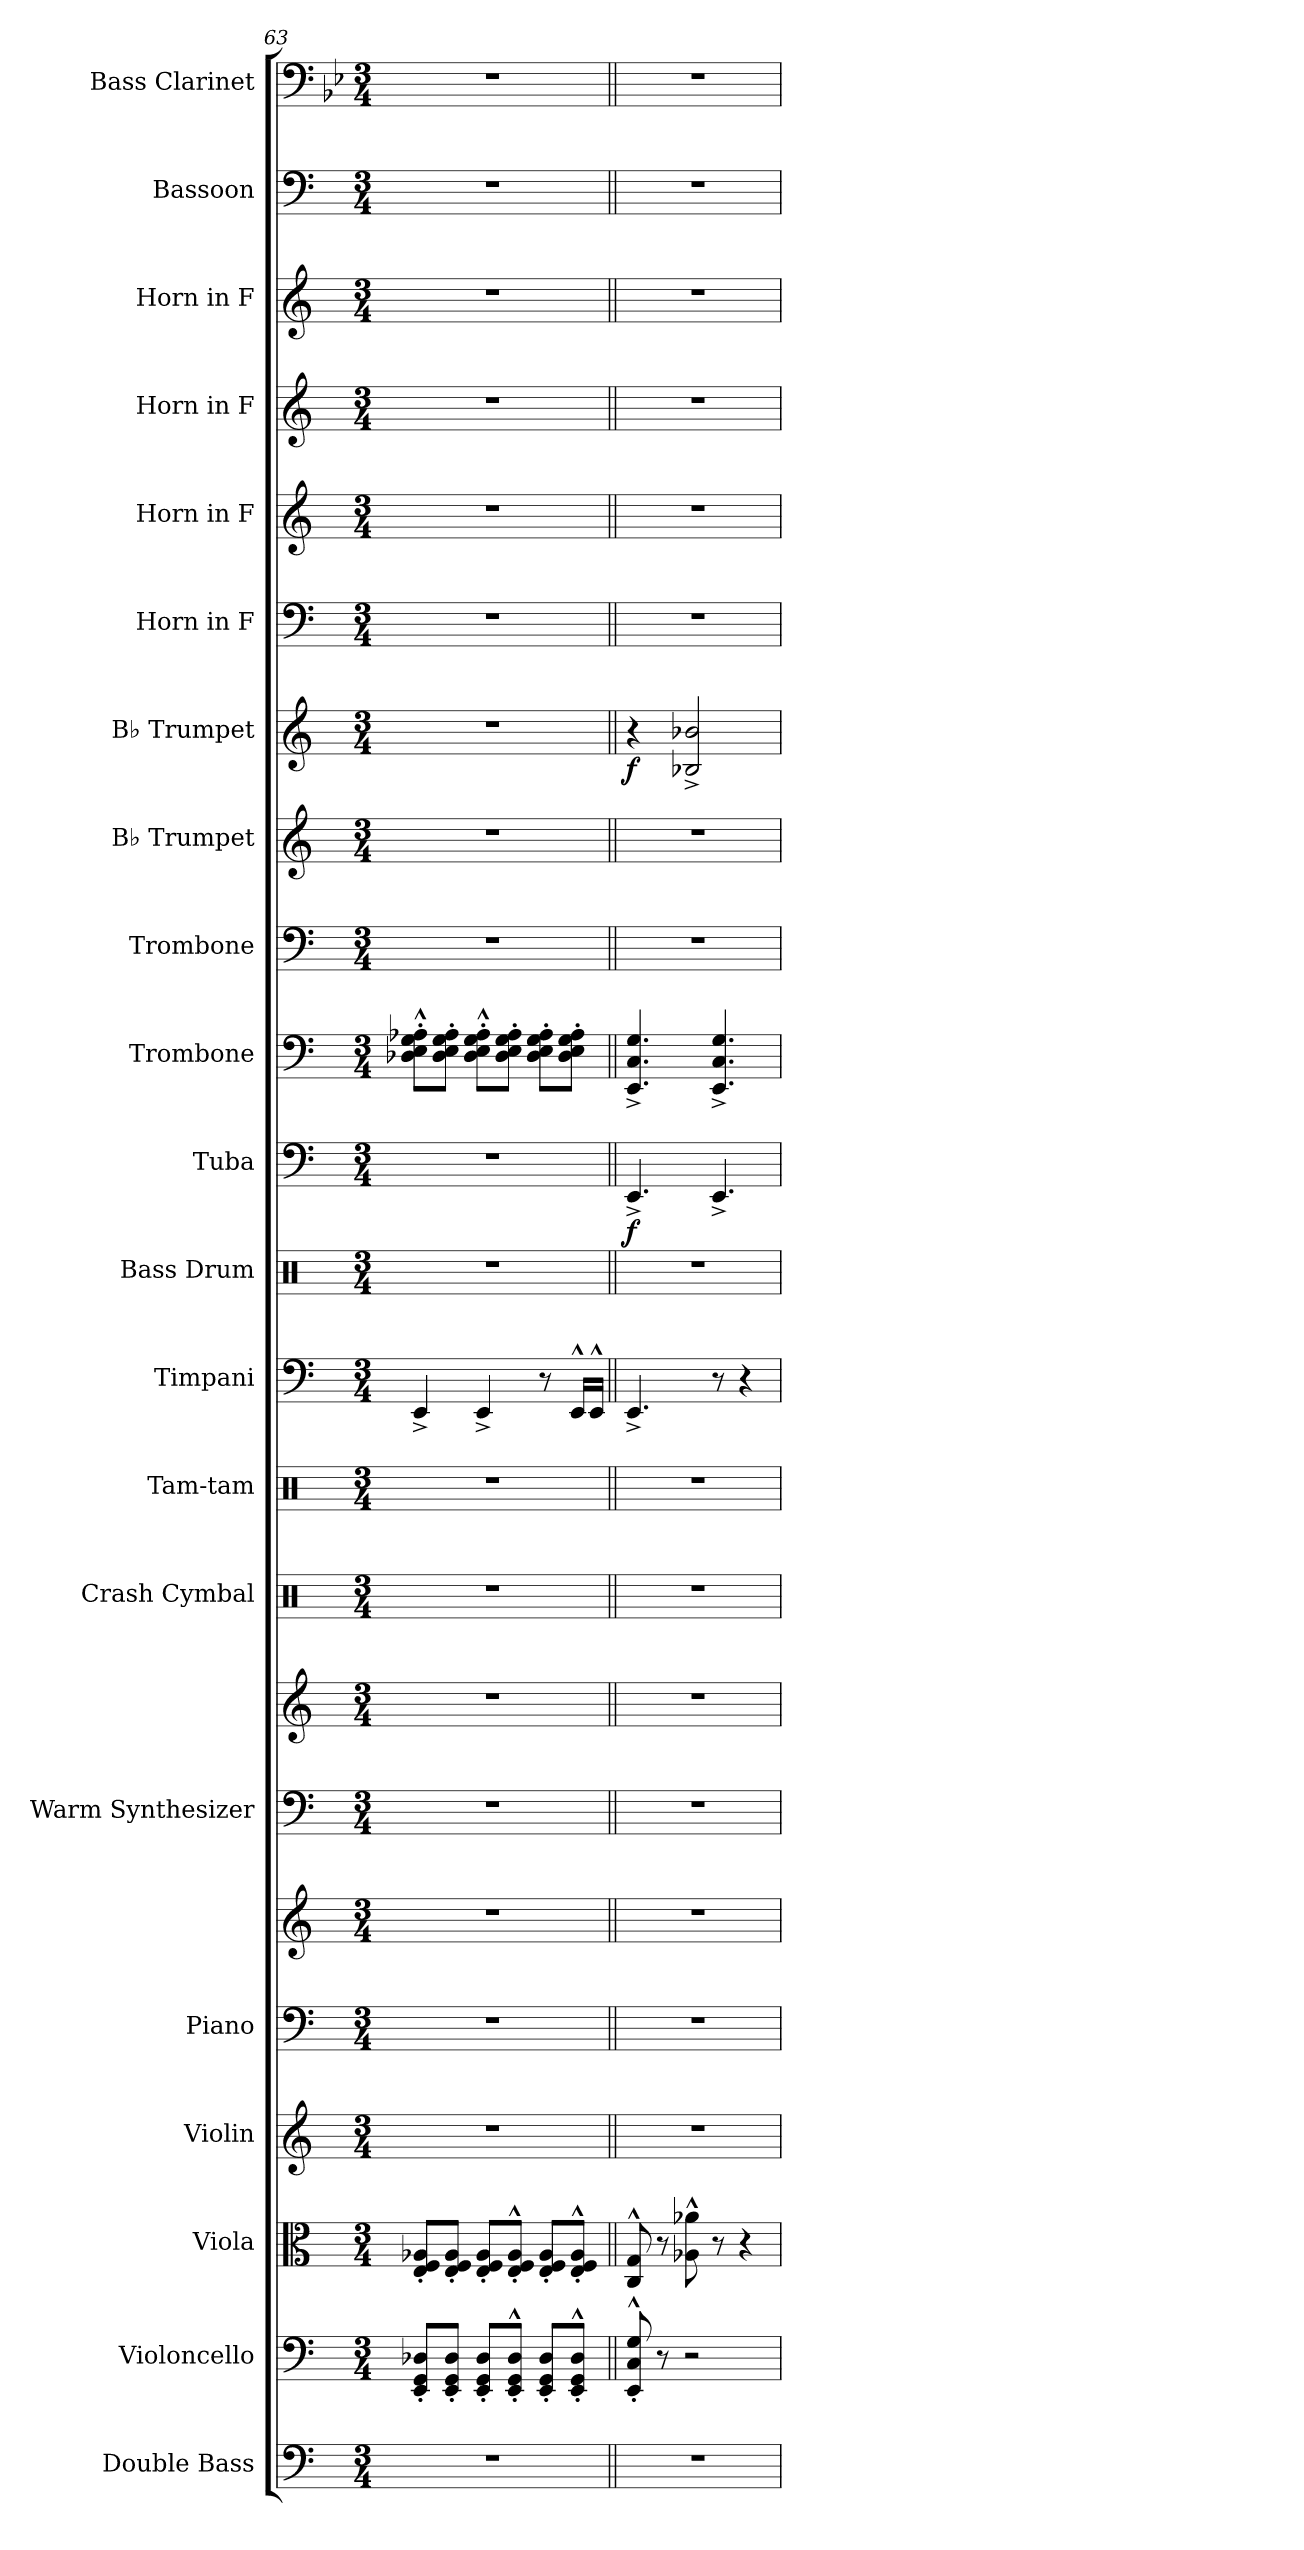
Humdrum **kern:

**kern	**kern	**kern	**kern	**kern	**kern	**kern	**kern	**kern	**kern	**kern	**kern	**kern	**dynam	**kern	**kern	**kern	**kern	**dynam	**kern	**kern	**kern	**kern	**kern	**kern
*part21	*part20	*part19	*part18	*part17	*part17	*part16	*part16	*part15	*part14	*part13	*part12	*part11	*part11	*part10	*part9	*part8	*part7	*part7	*part6	*part5	*part4	*part3	*part2	*part1
*staff23	*staff22	*staff21	*staff20	*staff19	*staff18	*staff17	*staff16	*staff15	*staff14	*staff13	*staff12	*staff11	*staff11	*staff10	*staff9	*staff8	*staff7	*staff7	*staff6	*staff5	*staff4	*staff3	*staff2	*staff1
*I"Double Bass	*I"Violoncello	*I"Viola	*I"Violin	*I"Piano	*	*I"Warm Synthesizer	*	*I"Crash Cymbal	*I"Tam-tam	*I"Timpani	*I"Bass Drum	*I"Tuba	*	*I"Trombone	*I"Trombone	*I"B♭ Trumpet	*I"B♭ Trumpet	*	*I"Horn in F	*I"Horn in F	*I"Horn in F	*I"Horn in F	*I"Bassoon	*I"Bass Clarinet
*I'Db.	*I'Vc.	*I'Vla.	*I'Vln.	*I'Pno.	*	*I'Synth.	*	*I'Cr. Cym.	*I'Tam-tam	*I'Timp.	*I'B. Dr.	*I'Tba.	*	*I'Tbn.	*I'Tbn.	*I'B♭ Tpt.	*I'B♭ Tpt.	*	*	*	*	*	*I'Bsn.	*I'B. Cl.
*clefF4	*clefF4	*clefC3	*clefG2	*clefF4	*clefG2	*clefF4	*clefG2	*clefX	*clefX	*clefF4	*clefX	*clefF4	*	*clefF4	*clefF4	*clefG2	*clefG2	*	*clefF4	*clefG2	*clefG2	*clefG2	*clefF4	*clefF4
*ITrd7c12	*	*	*	*	*	*	*	*	*	*	*	*	*	*	*	*ITrd1c2	*ITrd1c2	*	*ITrd4c7	*ITrd4c7	*ITrd4c7	*ITrd4c7	*	*ITrd8c14
*k[]	*k[]	*k[]	*k[]	*k[]	*k[]	*k[]	*k[]	*k[]	*k[]	*k[]	*k[]	*k[]	*	*k[]	*k[]	*k[b-e-]	*k[b-e-]	*	*k[b-]	*k[b-]	*k[b-]	*k[b-]	*k[]	*k[b-e-]
*M3/4	*M3/4	*M3/4	*M3/4	*M3/4	*M3/4	*M3/4	*M3/4	*M3/4	*M3/4	*M3/4	*M3/4	*M3/4	*	*M3/4	*M3/4	*M3/4	*M3/4	*	*M3/4	*M3/4	*M3/4	*M3/4	*M3/4	*M3/4
=63	=63	=63	=63	=63	=63	=63	=63	=63	=63	=63	=63	=63	=63	=63	=63	=63	=63	=63	=63	=63	=63	=63	=63	=63
2.r	8EE/' 8GG/' 8D-X/'L	8E/' 8F/' 8A-X/'L	2.r	2.r	2.r	2.r	2.r	2.r	2.r	4EE^/	2.r	2.r	.	8D-X\'^^ 8E\'^^ 8G\'^^ 8A-X\'^^L	2.r	2.r	2.r	.	2.r	2.r	2.r	2.r	2.r	2.r
.	8EE/' 8GG/' 8D-/'J	8E/' 8F/' 8A-/'J	.	.	.	.	.	.	.	.	.	.	.	8D-\' 8E\' 8G\' 8A-\'J	.	.	.	.	.	.	.	.	.	.
.	8EE/' 8GG/' 8D-/'L	8E/' 8F/' 8A-/'L	.	.	.	.	.	.	.	4EE^/	.	.	.	8D-\'^^ 8E\'^^ 8G\'^^ 8A-\'^^L	.	.	.	.	.	.	.	.	.	.
.	8EE/'^^ 8GG/'^^ 8D-/'^^J	8E/'^^ 8F/'^^ 8A-/'^^J	.	.	.	.	.	.	.	.	.	.	.	8D-\' 8E\' 8G\' 8A-\'J	.	.	.	.	.	.	.	.	.	.
.	8EE/' 8GG/' 8D-/'L	8E/' 8F/' 8A-/'L	.	.	.	.	.	.	.	8r	.	.	.	8D-\' 8E\' 8G\' 8A-\'L	.	.	.	.	.	.	.	.	.	.
.	8EE/'^^ 8GG/'^^ 8D-/'^^J	8E/'^^ 8F/'^^ 8A-/'^^J	.	.	.	.	.	.	.	16EE^^/LL	.	.	.	8D-\' 8E\' 8G\' 8A-\'J	.	.	.	.	.	.	.	.	.	.
.	.	.	.	.	.	.	.	.	.	16EE^^/JJ	.	.	.	.	.	.	.	.	.	.	.	.	.	.
=64||	=64||	=64||	=64||	=64||	=64||	=64||	=64||	=64||	=64||	=64||	=64||	=64||	=64||	=64||	=64||	=64||	=64||	=64||	=64||	=64||	=64||	=64||	=64||	=64||
!	!	!	!	!	!	!	!	!	!	!	!	!	!LO:DY:b	!	!	!	!	!LO:DY:b	!	!	!	!	!	!
2.r	8EE/'^^ 8C/'^^ 8G/'^^	8C/^^ 8G/^^	2.r	2.r	2.r	2.r	2.r	2.r	2.r	4.EE^/	2.r	4.EE^/	f	4.EE/^ 4.C/^ 4.G/^	2.r	2.r	4r	f	2.r	2.r	2.r	2.r	2.r	2.r
.	8r	8r	.	.	.	.	.	.	.	.	.	.	.	.	.	.	.	.	.	.	.	.	.	.
.	2r	8A-X\^^ 8a-X\^^	.	.	.	.	.	.	.	.	.	.	.	.	.	.	2A-X/^ 2a-X/^	.	.	.	.	.	.	.
.	.	8r	.	.	.	.	.	.	.	8r	.	4.EE^/	.	4.EE/^ 4.C/^ 4.G/^	.	.	.	.	.	.	.	.	.	.
.	.	4r	.	.	.	.	.	.	.	4r	.	.	.	.	.	.	.	.	.	.	.	.	.	.
=	=	=	=	=	=	=	=	=	=	=	=	=	=	=	=	=	=	=	=	=	=	=	=	=
*-	*-	*-	*-	*-	*-	*-	*-	*-	*-	*-	*-	*-	*-	*-	*-	*-	*-	*-	*-	*-	*-	*-	*-	*-
